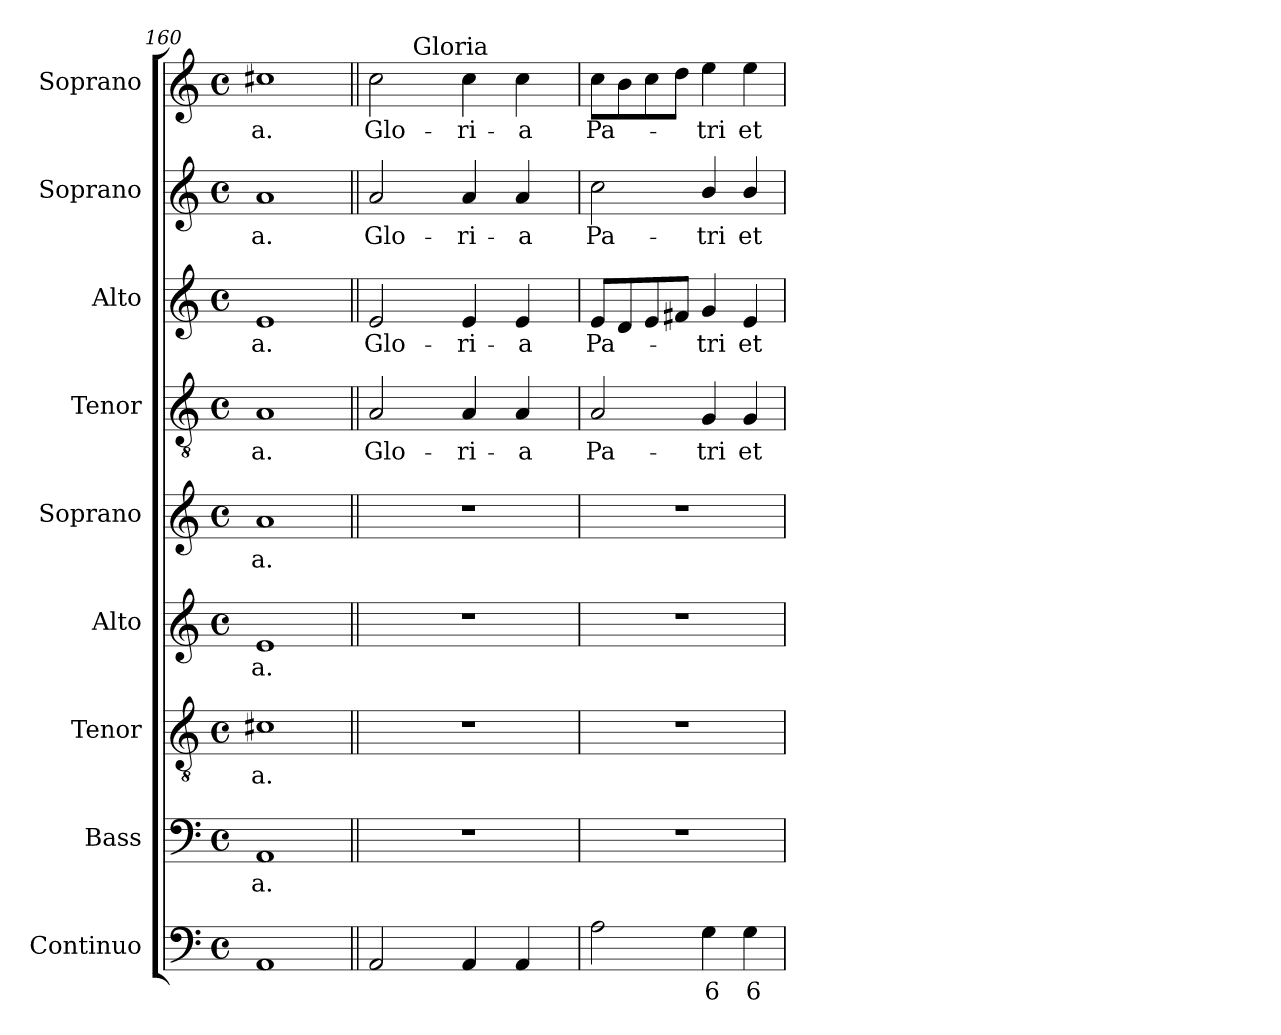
**kern	**text	**kern	**text	**kern	**text	**kern	**text	**kern	**text	**kern	**text	**kern	**text	**kern	**text	**kern	**text
*part9	*part9	*part8	*part8	*part7	*part7	*part6	*part6	*part5	*part5	*part4	*part4	*part3	*part3	*part2	*part2	*part1	*part1
*staff9	*staff9	*staff8	*staff8	*staff7	*staff7	*staff6	*staff6	*staff5	*staff5	*staff4	*staff4	*staff3	*staff3	*staff2	*staff2	*staff1	*staff1
*I"Continuo	*	*I"Bass	*	*I"Tenor	*	*I"Alto	*	*I"Soprano	*	*I"Tenor	*	*I"Alto	*	*I"Soprano	*	*I"Soprano	*
*I'Cont.	*	*I'B.	*	*I'T.	*	*I'A.	*	*I'S.	*	*I'T.	*	*I'A.	*	*I'S.	*	*I'S.	*
*clefF4	*	*clefF4	*	*clefGv2	*	*clefG2	*	*clefG2	*	*clefGv2	*	*clefG2	*	*clefG2	*	*clefG2	*
*	*	*	*	*ITrd7c12	*	*	*	*	*	*ITrd7c12	*	*	*	*	*	*	*
*k[]	*	*k[]	*	*k[]	*	*k[]	*	*k[]	*	*k[]	*	*k[]	*	*k[]	*	*k[]	*
*C:	*	*C:	*	*C:	*	*C:	*	*C:	*	*C:	*	*C:	*	*C:	*	*C:	*
*M4/4	*	*M4/4	*	*M4/4	*	*M4/4	*	*M4/4	*	*M4/4	*	*M4/4	*	*M4/4	*	*M4/4	*
*met(c)	*	*met(c)	*	*met(c)	*	*met(c)	*	*met(c)	*	*met(c)	*	*met(c)	*	*met(c)	*	*met(c)	*
=160	=160	=160	=160	=160	=160	=160	=160	=160	=160	=160	=160	=160	=160	=160	=160	=160	=160
!	!	!	!LO:LY:b:color=#000000	!	!	!	!	!	!	!	!	!	!	!	!	!	!
!	!	!	!	!	!LO:LY:b:color=#000000	!	!	!	!	!	!	!	!	!	!	!	!
!	!	!	!	!	!	!	!LO:LY:b:color=#000000	!	!	!	!	!	!	!	!	!	!
!	!	!	!	!	!	!	!	!	!LO:LY:b:color=#000000	!	!	!	!	!	!	!	!
!	!	!	!	!	!	!	!	!	!	!	!LO:LY:b:color=#000000	!	!	!	!	!	!
!	!	!	!	!	!	!	!	!	!	!	!	!	!LO:LY:b:color=#000000	!	!	!	!
!	!	!	!	!	!	!	!	!	!	!	!	!	!	!	!LO:LY:b:color=#000000	!	!
!	!	!	!	!	!	!	!	!	!	!	!	!	!	!	!	!	!LO:LY:b:color=#000000
1AAi	.	1AAi	-a.	1C#i	-a.	1ei	-a.	1ai	-a.	1AAi	-a.	1ei	-a.	1ai	-a.	1cc#i	-a.
!!LO:PB:g=z
=161||	=161||	=161||	=161||	=161||	=161||	=161||	=161||	=161||	=161||	=161||	=161||	=161||	=161||	=161||	=161||	=161||	=161||
!	!	!	!	!	!	!	!	!	!	!	!LO:LY:b:color=#000000	!	!	!	!	!	!
!	!	!	!	!	!	!	!	!	!	!	!	!	!LO:LY:b:color=#000000	!	!	!	!
!	!	!	!	!	!	!	!	!	!	!	!	!	!	!	!LO:LY:b:color=#000000	!	!
!	!	!	!	!	!	!	!	!	!	!	!	!	!	!	!	!	!LO:LY:b:color=#000000
*	*	*	*	*	*	*	*	*	*	*	*	*	*	*	*	*^	*
2AAi/	.	1r	.	1r	.	1r	.	1r	.	2AAi/	Glo-	2ei/	Glo-	2ai/	Glo-	2cci\	8ryy	Glo-
.	.	.	.	.	.	.	.	.	.	.	.	.	.	.	.	.	32ryy	.
.	.	.	.	.	.	.	.	.	.	.	.	.	.	.	.	.	256..ryy	.
!	!	!	!	!	!	!	!	!	!	!	!	!	!	!	!	!	!LO:TX:a:t=Gloria	!
.	.	.	.	.	.	.	.	.	.	.	.	.	.	.	.	.	2ryy	.
!	!	!	!	!	!	!	!	!	!	!	!LO:LY:b:color=#000000	!	!	!	!	!	!	!
!	!	!	!	!	!	!	!	!	!	!	!	!	!LO:LY:b:color=#000000	!	!	!	!	!
!	!	!	!	!	!	!	!	!	!	!	!	!	!	!	!LO:LY:b:color=#000000	!	!	!
!	!	!	!	!	!	!	!	!	!	!	!	!	!	!	!	!	!	!LO:LY:b:color=#000000
4AAi/	.	.	.	.	.	.	.	.	.	4AAi/	-ri-	4ei/	-ri-	4ai/	-ri-	4cci\	.	-ri-
.	.	.	.	.	.	.	.	.	.	.	.	.	.	.	.	.	4ryy	.
!	!	!	!	!	!	!	!	!	!	!	!LO:LY:b:color=#000000	!	!	!	!	!	!	!
!	!	!	!	!	!	!	!	!	!	!	!	!	!LO:LY:b:color=#000000	!	!	!	!	!
!	!	!	!	!	!	!	!	!	!	!	!	!	!	!	!LO:LY:b:color=#000000	!	!	!
!	!	!	!	!	!	!	!	!	!	!	!	!	!	!	!	!	!	!LO:LY:b:color=#000000
4AAi/	.	.	.	.	.	.	.	.	.	4AAi/	-a	4ei/	-a	4ai/	-a	4cci\	.	-a
.	.	.	.	.	.	.	.	.	.	.	.	.	.	.	.	.	16ryy	.
.	.	.	.	.	.	.	.	.	.	.	.	.	.	.	.	.	64ryy	.
.	.	.	.	.	.	.	.	.	.	.	.	.	.	.	.	.	128ryy	.
.	.	.	.	.	.	.	.	.	.	.	.	.	.	.	.	.	1024ryy	.
*	*	*	*	*	*	*	*	*	*	*	*	*	*	*	*	*v	*v	*
=162	=162	=162	=162	=162	=162	=162	=162	=162	=162	=162	=162	=162	=162	=162	=162	=162	=162
*	*	*	*	*	*	*	*	*	*	*	*	*	*	*	*	*^	*
!	!	!	!	!	!	!	!	!	!	!	!LO:LY:b:color=#000000	!	!	!	!	!	!	!
*	*	*	*	*	*	*	*	*	*	*	*	*	*	*	*	*v	*v	*
*	*	*	*	*	*	*	*	*	*	*	*	*	*	*	*	*^	*
!	!	!	!	!	!	!	!	!	!	!	!	!	!LO:LY:b:color=#000000	!	!	!	!	!
*	*	*	*	*	*	*	*	*	*	*	*	*	*	*	*	*v	*v	*
*	*	*	*	*	*	*	*	*	*	*	*	*	*	*	*	*^	*
!	!	!	!	!	!	!	!	!	!	!	!	!	!	!	!LO:LY:b:color=#000000	!	!	!
*	*	*	*	*	*	*	*	*	*	*	*	*	*	*	*	*v	*v	*
*	*	*	*	*	*	*	*	*	*	*	*	*	*	*	*	*^	*
!	!	!	!	!	!	!	!	!	!	!	!	!	!	!	!	!	!	!LO:LY:b:color=#000000
*	*	*	*	*	*	*	*	*	*	*	*	*	*	*	*	*v	*v	*
2Ai\	.	1r	.	1r	.	1r	.	1r	.	2AAi/	Pa-	8ei/L	Pa-	2cci\	Pa-	8cci\L	Pa-
.	.	.	.	.	.	.	.	.	.	.	.	8di/	.	.	.	8bi\	.
.	.	.	.	.	.	.	.	.	.	.	.	8ei/	.	.	.	8cci\	.
.	.	.	.	.	.	.	.	.	.	.	.	8f#Xi/J	.	.	.	8ddi\J	.
!	!LO:LY:b:color=#000000	!	!	!	!	!	!	!	!	!	!	!	!	!	!	!	!
!	!	!	!	!	!	!	!	!	!	!	!LO:LY:b:color=#000000	!	!	!	!	!	!
!	!	!	!	!	!	!	!	!	!	!	!	!	!LO:LY:b:color=#000000	!	!	!	!
!	!	!	!	!	!	!	!	!	!	!	!	!	!	!	!LO:LY:b:color=#000000	!	!
!	!	!	!	!	!	!	!	!	!	!	!	!	!	!	!	!	!LO:LY:b:color=#000000
4Gi\	6	.	.	.	.	.	.	.	.	4GGi/	-tri	4gi/	-tri	4bi/	-tri	4eei\	-tri
!	!LO:LY:b:color=#000000	!	!	!	!	!	!	!	!	!	!	!	!	!	!	!	!
!	!	!	!	!	!	!	!	!	!	!	!LO:LY:b:color=#000000	!	!	!	!	!	!
!	!	!	!	!	!	!	!	!	!	!	!	!	!LO:LY:b:color=#000000	!	!	!	!
!	!	!	!	!	!	!	!	!	!	!	!	!	!	!	!LO:LY:b:color=#000000	!	!
!	!	!	!	!	!	!	!	!	!	!	!	!	!	!	!	!	!LO:LY:b:color=#000000
4Gi\	6	.	.	.	.	.	.	.	.	4GGi/	et	4ei/	et	4bi/	et	4eei\	et
=	=	=	=	=	=	=	=	=	=	=	=	=	=	=	=	=	=
*-	*-	*-	*-	*-	*-	*-	*-	*-	*-	*-	*-	*-	*-	*-	*-	*-	*-
